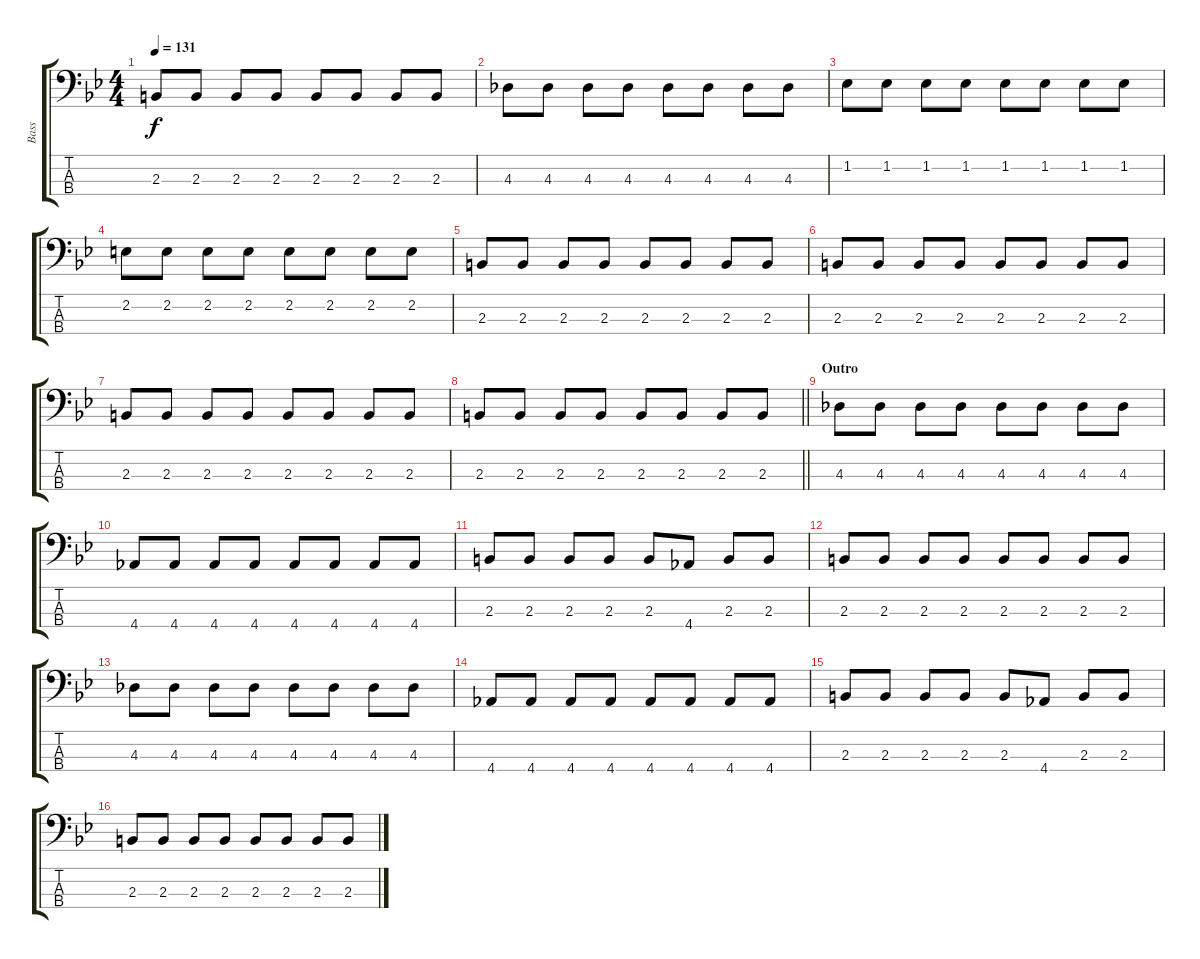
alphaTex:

\track ("Bass" "Bass") {instrument electricbassfinger}
\staff {score tabs}
\tuning (G2 D2 A1 E1) {hide}
\ts (4 4)
\tempo 131
\clef f4
\ks bb
2.3.8{dy f} 2.3.8 2.3.8 2.3.8 2.3.8 2.3.8 2.3.8 2.3.8 |
4.3.8 4.3.8 4.3.8 4.3.8 4.3.8 4.3.8 4.3.8 4.3.8 |
1.2.8 1.2.8 1.2.8 1.2.8 1.2.8 1.2.8 1.2.8 1.2.8 |
2.2.8 2.2.8 2.2.8 2.2.8 2.2.8 2.2.8 2.2.8 2.2.8 |
2.3.8 2.3.8 2.3.8 2.3.8 2.3.8 2.3.8 2.3.8 2.3.8 |
2.3.8 2.3.8 2.3.8 2.3.8 2.3.8 2.3.8 2.3.8 2.3.8 |
2.3.8 2.3.8 2.3.8 2.3.8 2.3.8 2.3.8 2.3.8 2.3.8 |
\barLineRight lightlight
2.3.8 2.3.8 2.3.8 2.3.8 2.3.8 2.3.8 2.3.8 2.3.8 |
\section ("" "Outro")
4.3.8 4.3.8 4.3.8 4.3.8 4.3.8 4.3.8 4.3.8 4.3.8 |
4.4.8 4.4.8 4.4.8 4.4.8 4.4.8 4.4.8 4.4.8 4.4.8 |
2.3.8 2.3.8 2.3.8 2.3.8 2.3.8 4.4.8 2.3.8 2.3.8 |
2.3.8 2.3.8 2.3.8 2.3.8 2.3.8 2.3.8 2.3.8 2.3.8 |
4.3.8 4.3.8 4.3.8 4.3.8 4.3.8 4.3.8 4.3.8 4.3.8 |
4.4.8 4.4.8 4.4.8 4.4.8 4.4.8 4.4.8 4.4.8 4.4.8 |
2.3.8 2.3.8 2.3.8 2.3.8 2.3.8 4.4.8 2.3.8 2.3.8 |
2.3.8 2.3.8 2.3.8 2.3.8 2.3.8 2.3.8 2.3.8 2.3.8
